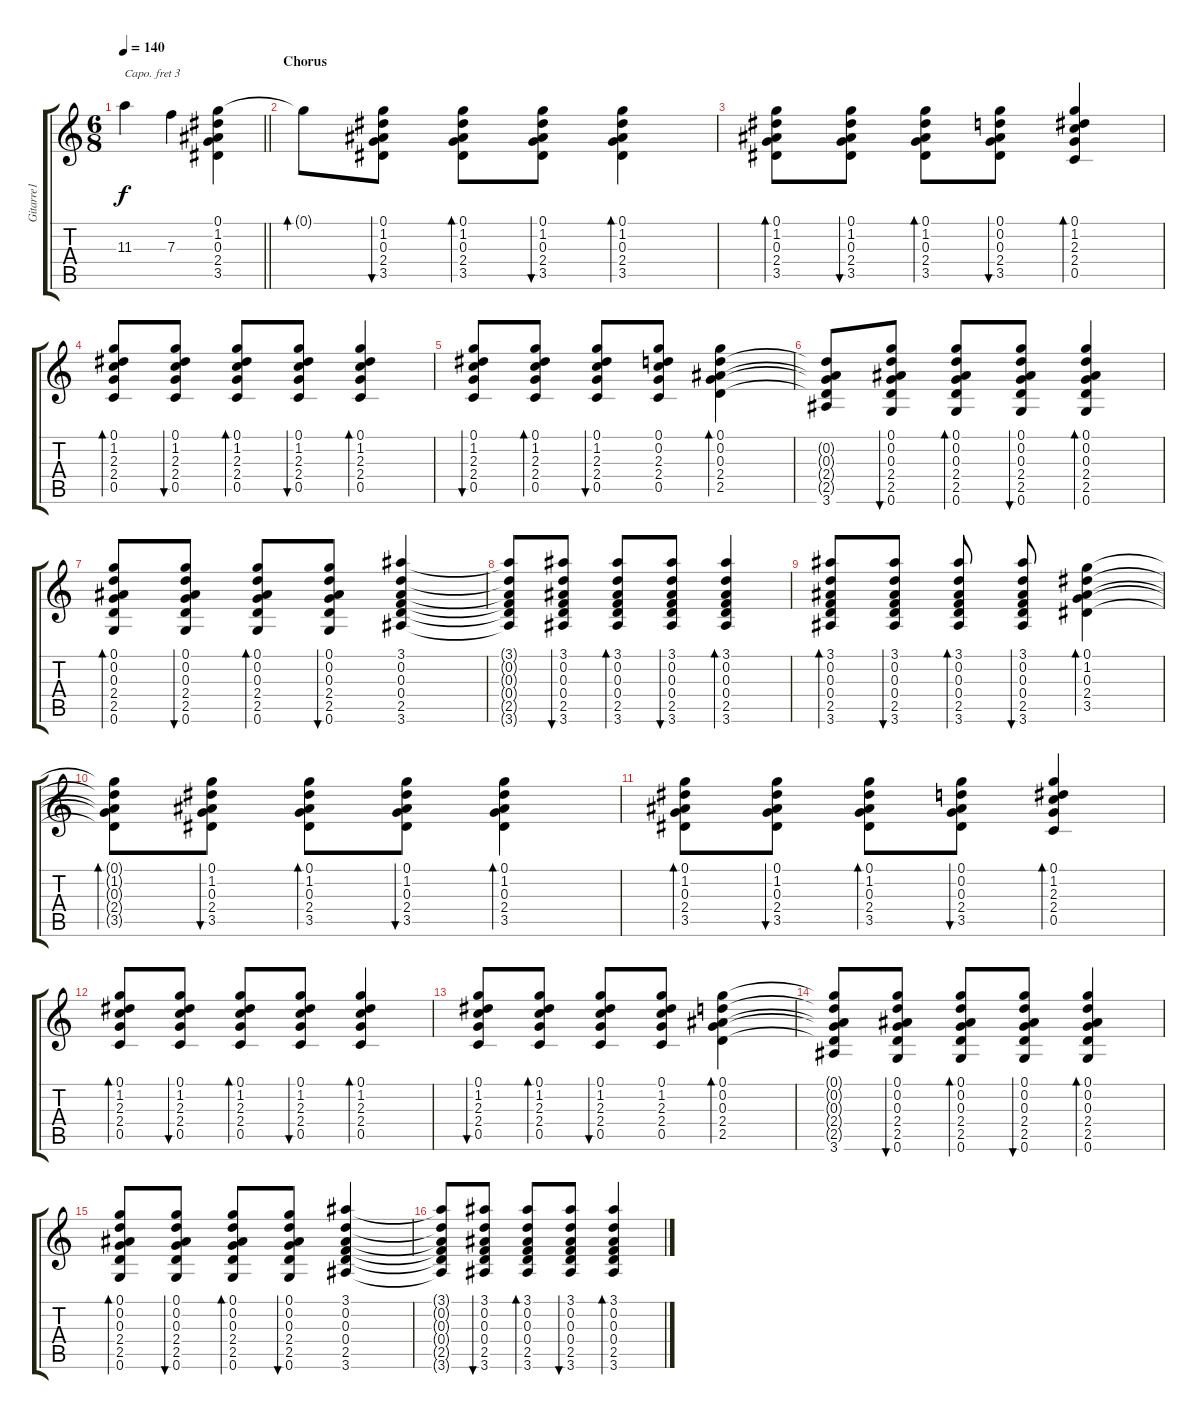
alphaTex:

\track ("Gitarre1" "Gitarre1") {instrument acousticguitarsteel}
\staff {score tabs}
\capo 3
\tuning (E4 B3 G3 D3 A2 E2) {hide}
\ts (6 8)
\tempo 140
\clef g2
\barLineRight lightlight
\ks c
11.3.4{dy f} 7.3.4 (0.1 1.2 0.3 2.4 3.5).4 |
\section ("" "Chorus")
0.1{t}.8{bd 240} (0.1 1.2 0.3 2.4 3.5).8{bu 120 beam split} (0.1 1.2 0.3 2.4 3.5).8{bd 120 beam merge} (0.1 1.2 0.3 2.4 3.5).8{bu 120} (0.1 1.2 0.3 2.4 3.5).4{bd 120} |
(0.1 1.2 0.3 2.4 3.5).8{bd 120} (0.1 1.2 0.3 2.4 3.5).8{bu 120 beam split} (0.1 1.2 0.3 2.4 3.5).8{bd 120 beam merge} (0.1 0.2 0.3 2.4 3.5).8{bu 120} (0.1 1.2 2.3 2.4 0.5).4{bd 120} |
(0.1 1.2 2.3 2.4 0.5).8{bd 120} (0.1 1.2 2.3 2.4 0.5).8{bu 120 beam split} (0.1 1.2 2.3 2.4 0.5).8{bd 120 beam merge} (0.1 1.2 2.3 2.4 0.5).8{bu 120} (0.1 1.2 2.3 2.4 0.5).4{bd 120} |
(0.1 1.2 2.3 2.4 0.5).8{bu 120} (0.1 1.2 2.3 2.4 0.5).8{bd 120 beam split} (0.1 1.2 2.3 2.4 0.5).8{bu 120 beam merge} (0.1 0.2 2.3 2.4 0.5).8 (0.1 0.2 0.3 2.4 2.5).4{bd 120} |
(0.2{t} 0.3{t} 2.4{t} 2.5{t} 3.6).8 (0.1 0.2 0.3 2.4 2.5 0.6).8{bu 120 beam split} (0.1 0.2 0.3 2.4 2.5 0.6).8{bd 120 beam merge} (0.1 0.2 0.3 2.4 2.5 0.6).8{bu 120} (0.1 0.2 0.3 2.4 2.5 0.6).4{bd 120} |
(0.1 0.2 0.3 2.4 2.5 0.6).8{bd 120} (0.1 0.2 0.3 2.4 2.5 0.6).8{bu 120 beam split} (0.1 0.2 0.3 2.4 2.5 0.6).8{bd 120 beam merge} (0.1 0.2 0.3 2.4 2.5 0.6).8{bu 120} (3.1 0.2 0.3 0.4 2.5 3.6).4 |
(3.1{t} 0.2{t} 0.3{t} 0.4{t} 2.5{t} 3.6{t}).8 (3.1 0.2 0.3 0.4 2.5 3.6).8{bu 120 beam split} (3.1 0.2 0.3 0.4 2.5 3.6).8{bd 120 beam merge} (3.1 0.2 0.3 0.4 2.5 3.6).8{bu 120} (3.1 0.2 0.3 0.4 2.5 3.6).4{bd 120} |
(3.1 0.2 0.3 0.4 2.5 3.6).8{bd 120} (3.1 0.2 0.3 0.4 2.5 3.6).8{bu 120 beam split} (3.1 0.2 0.3 0.4 2.5 3.6).8{bd 120} (3.1 0.2 0.3 0.4 2.5 3.6).8{bu 120} (0.1 1.2 0.3 2.4 3.5).4{bd 120} |
(0.1{t} 1.2{t} 0.3{t} 2.4{t} 3.5{t}).8{bd 240} (0.1 1.2 0.3 2.4 3.5).8{bu 120 beam split} (0.1 1.2 0.3 2.4 3.5).8{bd 120 beam merge} (0.1 1.2 0.3 2.4 3.5).8{bu 120} (0.1 1.2 0.3 2.4 3.5).4{bd 120} |
(0.1 1.2 0.3 2.4 3.5).8{bd 120} (0.1 1.2 0.3 2.4 3.5).8{bu 120 beam split} (0.1 1.2 0.3 2.4 3.5).8{bd 120 beam merge} (0.1 0.2 0.3 2.4 3.5).8{bu 120} (0.1 1.2 2.3 2.4 0.5).4{bd 120} |
(0.1 1.2 2.3 2.4 0.5).8{bd 120} (0.1 1.2 2.3 2.4 0.5).8{bu 120 beam split} (0.1 1.2 2.3 2.4 0.5).8{bd 120 beam merge} (0.1 1.2 2.3 2.4 0.5).8{bu 120} (0.1 1.2 2.3 2.4 0.5).4{bd 120} |
(0.1 1.2 2.3 2.4 0.5).8{bu 120} (0.1 1.2 2.3 2.4 0.5).8{bd 120 beam split} (0.1 1.2 2.3 2.4 0.5).8{bu 120 beam merge} (0.1 1.2 2.3 2.4 0.5).8 (0.1 0.2 0.3 2.4 2.5).4{bd 120} |
(0.1{t} 0.2{t} 0.3{t} 2.4{t} 2.5{t} 3.6).8 (0.1 0.2 0.3 2.4 2.5 0.6).8{bu 120 beam split} (0.1 0.2 0.3 2.4 2.5 0.6).8{bd 120 beam merge} (0.1 0.2 0.3 2.4 2.5 0.6).8{bu 120} (0.1 0.2 0.3 2.4 2.5 0.6).4{bd 120} |
(0.1 0.2 0.3 2.4 2.5 0.6).8{bd 120} (0.1 0.2 0.3 2.4 2.5 0.6).8{bu 120 beam split} (0.1 0.2 0.3 2.4 2.5 0.6).8{bd 120 beam merge} (0.1 0.2 0.3 2.4 2.5 0.6).8{bu 120} (3.1 0.2 0.3 0.4 2.5 3.6).4 |
(3.1{t} 0.2{t} 0.3{t} 0.4{t} 2.5{t} 3.6{t}).8 (3.1 0.2 0.3 0.4 2.5 3.6).8{bu 120 beam split} (3.1 0.2 0.3 0.4 2.5 3.6).8{bd 120 beam merge} (3.1 0.2 0.3 0.4 2.5 3.6).8{bu 120} (3.1 0.2 0.3 0.4 2.5 3.6).4{bd 120}
